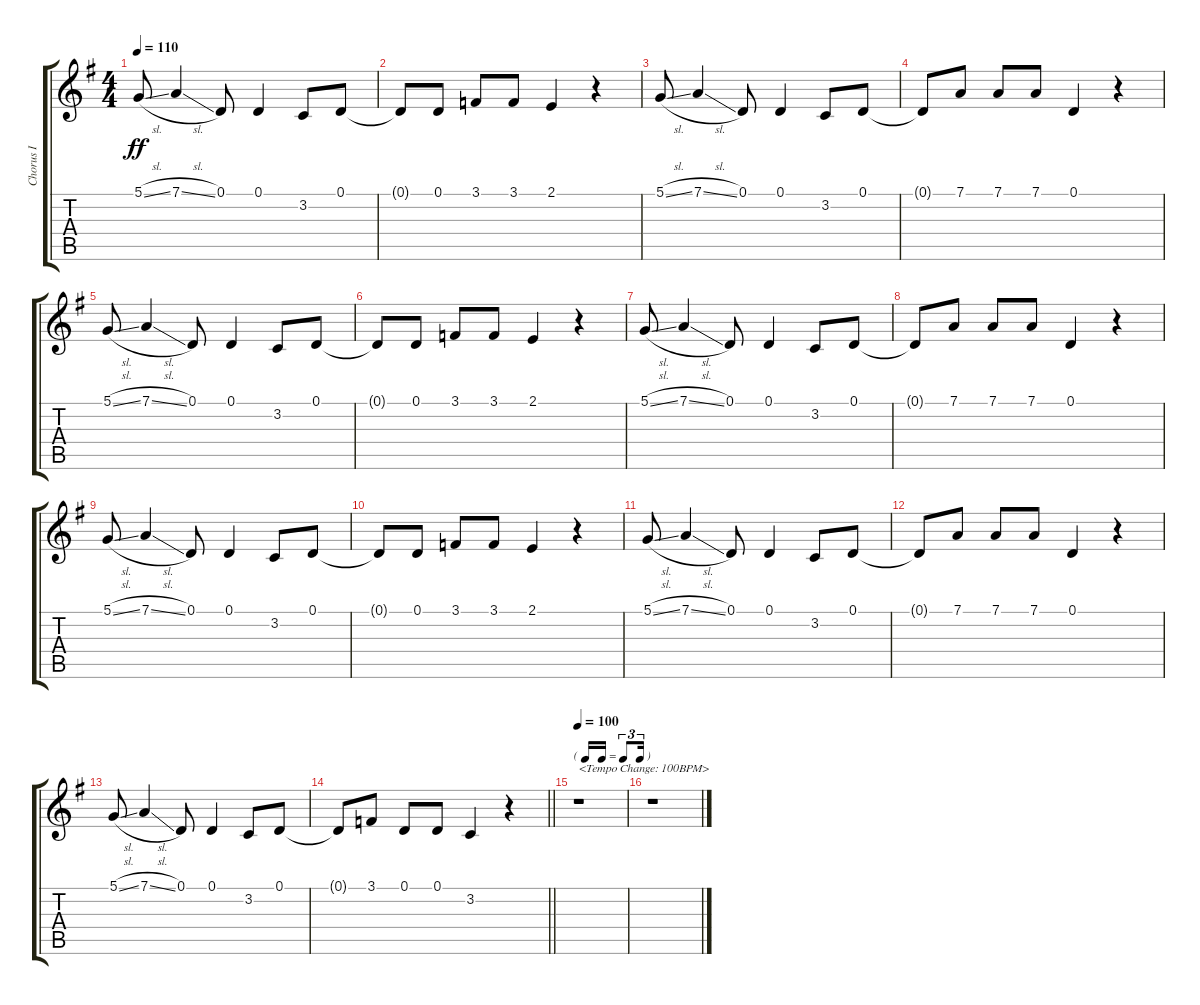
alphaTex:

\track ("Chorus I" "Chorus I") {instrument voiceoohs}
\staff {score tabs}
\tuning (D4 A3 F3 C3 G2 D2) {hide}
\ts (4 4)
\tempo 110
\clef g2
\ks g
5.1{sl}.8{dy ff} 7.1{sl}.4 0.1.8 0.1.4 3.2.8 0.1.8 |
0.1{t}.8 0.1.8 3.1.8 3.1.8 2.1.4 r.4 |
5.1{sl}.8 7.1{sl}.4 0.1.8 0.1.4 3.2.8 0.1.8 |
0.1{t}.8 7.1.8 7.1.8 7.1.8 0.1.4 r.4 |
5.1{sl}.8 7.1{sl}.4 0.1.8 0.1.4 3.2.8 0.1.8 |
0.1{t}.8 0.1.8 3.1.8 3.1.8 2.1.4 r.4 |
5.1{sl}.8 7.1{sl}.4 0.1.8 0.1.4 3.2.8 0.1.8 |
0.1{t}.8 7.1.8 7.1.8 7.1.8 0.1.4 r.4 |
5.1{sl}.8 7.1{sl}.4 0.1.8 0.1.4 3.2.8 0.1.8 |
0.1{t}.8 0.1.8 3.1.8 3.1.8 2.1.4 r.4 |
5.1{sl}.8 7.1{sl}.4 0.1.8 0.1.4 3.2.8 0.1.8 |
0.1{t}.8 7.1.8 7.1.8 7.1.8 0.1.4 r.4 |
5.1{sl}.8 7.1{sl}.4 0.1.8 0.1.4 3.2.8 0.1.8 |
\barLineRight lightlight
0.1{t}.8 3.1.8 0.1.8 0.1.8 3.2.4 r.4 |
\tf triplet16th
\tempo 100
r.1{txt "<Tempo Change: 100BPM>"} |
r.1
